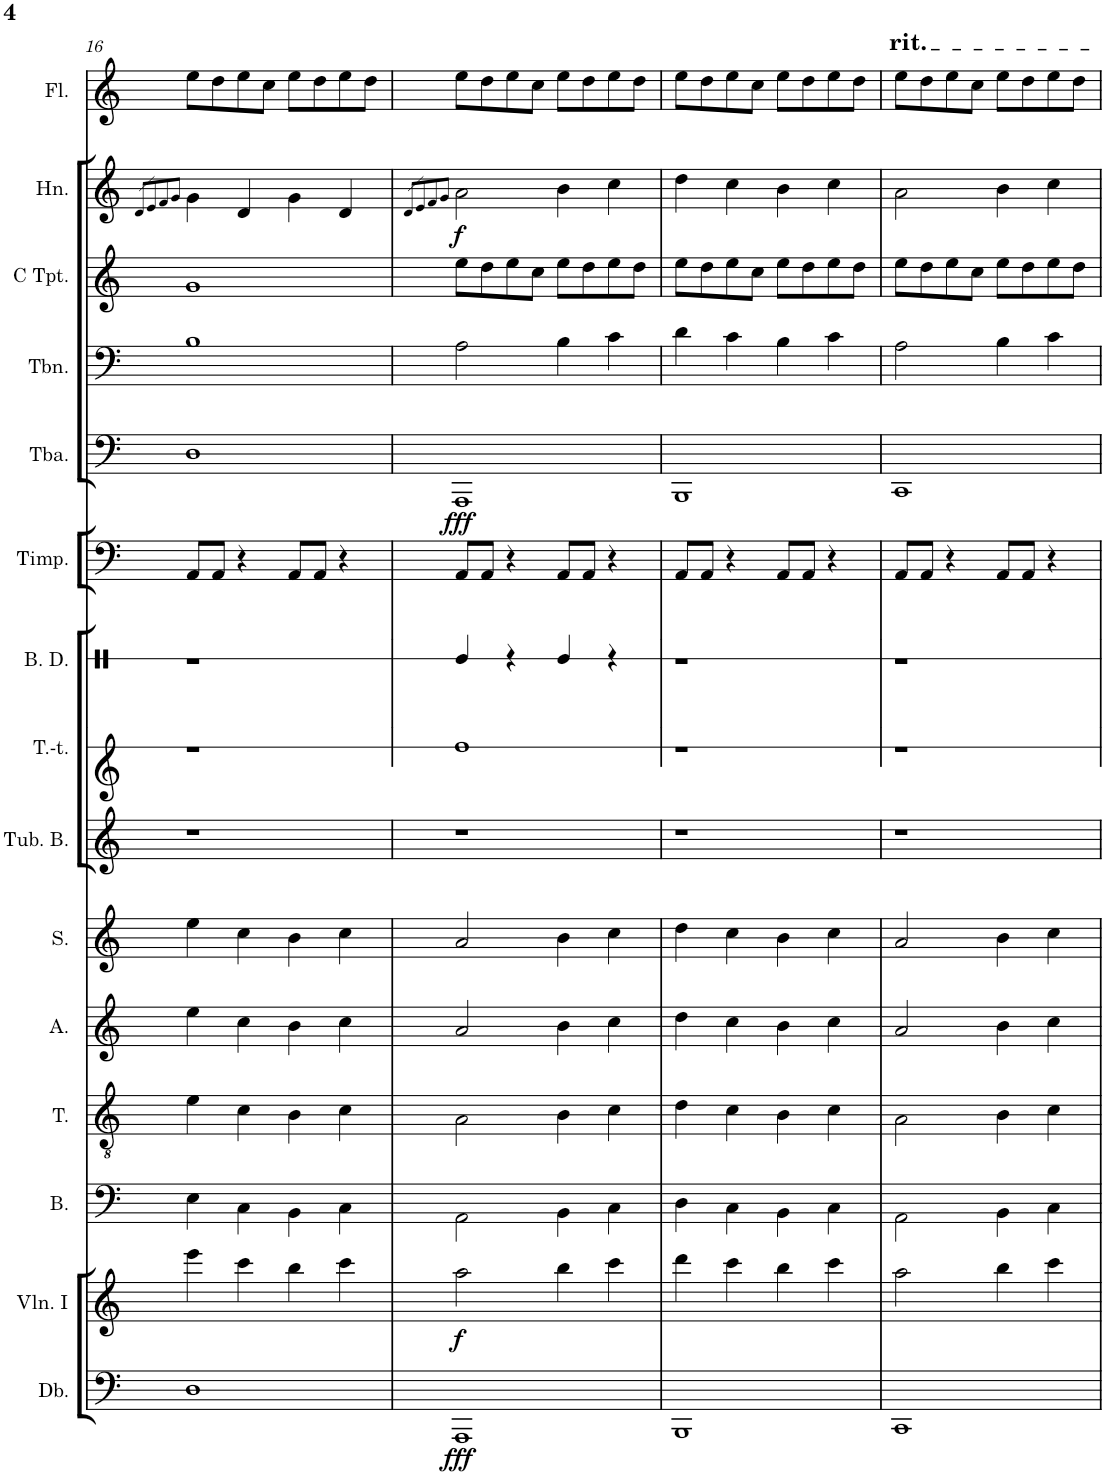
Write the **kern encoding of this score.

**kern	**dynam	**kern	**dynam	**kern	**kern	**kern	**kern	**kern	**kern	**kern	**kern	**kern	**dynam	**kern	**kern	**kern	**dynam	**kern
*part15	*part15	*part14	*part14	*part13	*part12	*part11	*part10	*part9	*part8	*part7	*part6	*part5	*part5	*part4	*part3	*part2	*part2	*part1
*staff15	*staff15	*staff14	*staff14	*staff13	*staff12	*staff11	*staff10	*staff9	*staff8	*staff7	*staff6	*staff5	*staff5	*staff4	*staff3	*staff2	*staff2	*staff1
*I"Double Bass	*	*I"Violin I	*	*I"Bass	*I"Tenor	*I"Alto	*I"Soprano	*I"Tubular Bells	*I"Tam-tam	*I"Bass Drum	*I"Timpani	*I"Tuba	*	*I"Trombone	*I"Trumpet in C	*I"Horn in F	*	*I"Flute
*I'Db.	*	*I'Vln. I	*	*I'B.	*I'T.	*I'A.	*I'S.	*I'Tub. B.	*I'T.-t.	*I'B. D.	*I'Timp.	*I'Tba.	*	*I'Tbn.	*	*I'Hn.	*	*I'Fl.
!!LO:PB:g=z
*clefF4	*	*clefG2	*	*clefF4	*clefGv2	*clefG2	*clefG2	*clefG2	*clefG2	*clefX	*clefF4	*clefF4	*	*clefF4	*clefG2	*clefG2	*	*clefG2
*Trd7c12	*	*	*	*	*	*	*	*	*	*	*	*	*	*	*	*Trd4c7	*	*Trd-7c-12
*k[]	*	*k[]	*	*k[]	*k[]	*k[]	*k[]	*k[]	*k[]	*k[]	*k[]	*k[]	*	*k[]	*k[]	*k[]	*	*k[]
*M4/4	*	*M4/4	*	*M4/4	*M4/4	*M4/4	*M4/4	*M4/4	*M4/4	*M4/4	*M4/4	*M4/4	*	*M4/4	*M4/4	*M4/4	*	*M4/4
=16	=16	=16	=16	=16	=16	=16	=16	=16	=16	=16	=16	=16	=16	=16	=16	=16	=16	=16
.	.	.	.	.	.	.	.	.	.	.	.	.	.	.	.	8qd/L	.	.
.	.	.	.	.	.	.	.	.	.	.	.	.	.	.	.	8qe/	.	.
.	.	.	.	.	.	.	.	.	.	.	.	.	.	.	.	8qf/	.	.
.	.	.	.	.	.	.	.	.	.	.	.	.	.	.	.	8qg/J	.	.
1D	.	4eee\	.	4E\	4e\	4ee\	4ee\	1r	1r	1r	8AA/L	1D	.	1B	1g	4g\	.	8ee\L
.	.	.	.	.	.	.	.	.	.	.	8AA/J	.	.	.	.	.	.	8dd\
.	.	4ccc\	.	4C\	4c\	4cc\	4cc\	.	.	.	4r	.	.	.	.	4d/	.	8ee\
.	.	.	.	.	.	.	.	.	.	.	.	.	.	.	.	.	.	8cc\J
.	.	4bb\	.	4BB\	4B\	4b\	4b\	.	.	.	8AA/L	.	.	.	.	4g\	.	8ee\L
.	.	.	.	.	.	.	.	.	.	.	8AA/J	.	.	.	.	.	.	8dd\
.	.	4ccc\	.	4C\	4c\	4cc\	4cc\	.	.	.	4r	.	.	.	.	4d/	.	8ee\
.	.	.	.	.	.	.	.	.	.	.	.	.	.	.	.	.	.	8dd\J
=17	=17	=17	=17	=17	=17	=17	=17	=17	=17	=17	=17	=17	=17	=17	=17	=17	=17	=17
.	.	.	.	.	.	.	.	.	.	.	.	.	.	.	.	8qd/L	.	.
.	.	.	.	.	.	.	.	.	.	.	.	.	.	.	.	8qe/	.	.
.	.	.	.	.	.	.	.	.	.	.	.	.	.	.	.	8qf/	.	.
.	.	.	.	.	.	.	.	.	.	.	.	.	.	.	.	8qg/J	.	.
!	!LO:DY:b	!	!LO:DY:b	!	!	!	!	!	!	!	!	!	!LO:DY:b	!	!	!	!LO:DY:b	!
1AAA	fff	2aa\	f	2AA\	2A\	2a/	2a/	1r	1ff	4Re/	8AA/L	1AAA	fff	2A\	8ee\L	2a\	f	8ee\L
.	.	.	.	.	.	.	.	.	.	.	8AA/J	.	.	.	8dd\	.	.	8dd\
.	.	.	.	.	.	.	.	.	.	4r	4r	.	.	.	8ee\	.	.	8ee\
.	.	.	.	.	.	.	.	.	.	.	.	.	.	.	8cc\J	.	.	8cc\J
.	.	4bb\	.	4BB\	4B\	4b\	4b\	.	.	4Re/	8AA/L	.	.	4B\	8ee\L	4b\	.	8ee\L
.	.	.	.	.	.	.	.	.	.	.	8AA/J	.	.	.	8dd\	.	.	8dd\
.	.	4ccc\	.	4C\	4c\	4cc\	4cc\	.	.	4r	4r	.	.	4c\	8ee\	4cc\	.	8ee\
.	.	.	.	.	.	.	.	.	.	.	.	.	.	.	8dd\J	.	.	8dd\J
=18	=18	=18	=18	=18	=18	=18	=18	=18	=18	=18	=18	=18	=18	=18	=18	=18	=18	=18
1BBB	.	4ddd\	.	4D\	4d\	4dd\	4dd\	1r	1r	1r	8AA/L	1BBB	.	4d\	8ee\L	4dd\	.	8ee\L
.	.	.	.	.	.	.	.	.	.	.	8AA/J	.	.	.	8dd\	.	.	8dd\
.	.	4ccc\	.	4C\	4c\	4cc\	4cc\	.	.	.	4r	.	.	4c\	8ee\	4cc\	.	8ee\
.	.	.	.	.	.	.	.	.	.	.	.	.	.	.	8cc\J	.	.	8cc\J
.	.	4bb\	.	4BB\	4B\	4b\	4b\	.	.	.	8AA/L	.	.	4B\	8ee\L	4b\	.	8ee\L
.	.	.	.	.	.	.	.	.	.	.	8AA/J	.	.	.	8dd\	.	.	8dd\
.	.	4ccc\	.	4C\	4c\	4cc\	4cc\	.	.	.	4r	.	.	4c\	8ee\	4cc\	.	8ee\
.	.	.	.	.	.	.	.	.	.	.	.	.	.	.	8dd\J	.	.	8dd\J
=19	=19	=19	=19	=19	=19	=19	=19	=19	=19	=19	=19	=19	=19	=19	=19	=19	=19	=19
!	!	!	!	!	!	!	!	!	!	!	!	!	!	!	!	!	!	!LO:TX:a:t=rit.
1CC	.	2aa\	.	2AA\	2A\	2a/	2a/	1r	1r	1r	8AA/L	1CC	.	2A\	8ee\L	2a\	.	8ee\L
.	.	.	.	.	.	.	.	.	.	.	8AA/J	.	.	.	8dd\	.	.	8dd\
.	.	.	.	.	.	.	.	.	.	.	4r	.	.	.	8ee\	.	.	8ee\
.	.	.	.	.	.	.	.	.	.	.	.	.	.	.	8cc\J	.	.	8cc\J
.	.	4bb\	.	4BB\	4B\	4b\	4b\	.	.	.	8AA/L	.	.	4B\	8ee\L	4b\	.	8ee\L
.	.	.	.	.	.	.	.	.	.	.	8AA/J	.	.	.	8dd\	.	.	8dd\
.	.	4ccc\	.	4C\	4c\	4cc\	4cc\	.	.	.	4r	.	.	4c\	8ee\	4cc\	.	8ee\
.	.	.	.	.	.	.	.	.	.	.	.	.	.	.	8dd\J	.	.	8dd\J
=	=	=	=	=	=	=	=	=	=	=	=	=	=	=	=	=	=	=
*-	*-	*-	*-	*-	*-	*-	*-	*-	*-	*-	*-	*-	*-	*-	*-	*-	*-	*-
